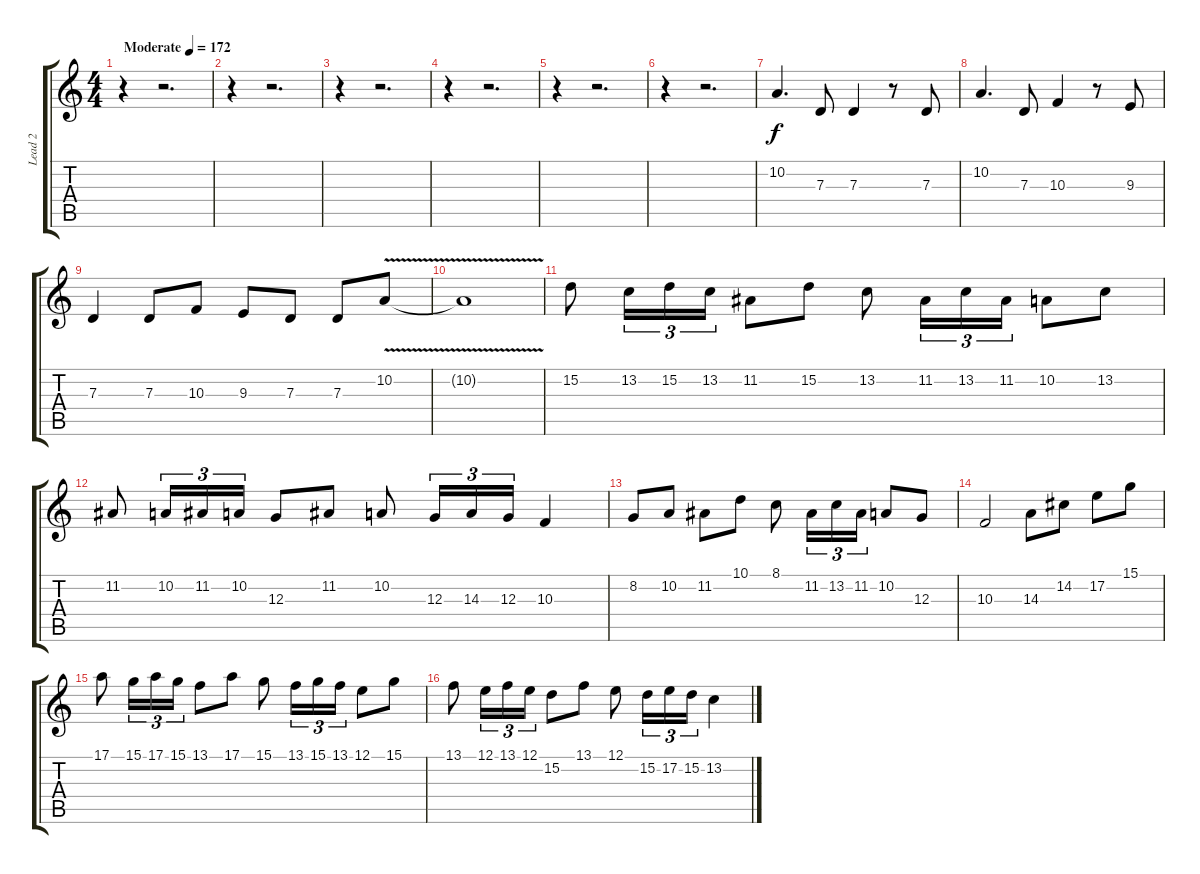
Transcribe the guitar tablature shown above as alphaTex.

\track ("Lead 2" "Lead 2") {instrument acousticgrandpiano}
\staff {score tabs}
\tuning (E4 B3 G3 D3 A2 E2) {hide}
\ts (4 4)
\tempo (172 "Moderate")
\clef g2
\ks c
r.4{dy f instrument acousticgrandpiano} r.2{d} |
r.4 r.2{d} |
r.4 r.2{d} |
r.4 r.2{d} |
r.4 r.2{d} |
r.4 r.2{d} |
10.2.4{d} 7.3.8 7.3.4 r.8 7.3.8 |
10.2.4{d} 7.3.8 10.3.4 r.8 9.3.8 |
7.3.4 7.3.8 10.3.8 9.3.8 7.3.8 7.3.8 10.2{v}.8 |
10.2{v t}.1 |
15.2.8 13.2.16{tu (3 2)} 15.2.16{tu (3 2)} 13.2.16{tu (3 2)} 11.2.8 15.2.8 13.2.8 11.2.16{tu (3 2)} 13.2.16{tu (3 2)} 11.2.16{tu (3 2)} 10.2.8 13.2.8 |
11.2.8 10.2.16{tu (3 2)} 11.2.16{tu (3 2)} 10.2.16{tu (3 2)} 12.3.8 11.2.8 10.2.8 12.3.16{tu (3 2)} 14.3.16{tu (3 2)} 12.3.16{tu (3 2)} 10.3.4 |
8.2.8 10.2.8 11.2.8 10.1.8 8.1.8 11.2.16{tu (3 2)} 13.2.16{tu (3 2)} 11.2.16{tu (3 2)} 10.2.8 12.3.8 |
10.3.2 14.3.8 14.2.8 17.2.8 15.1.8 |
17.1.8 15.1.16{tu (3 2)} 17.1.16{tu (3 2)} 15.1.16{tu (3 2)} 13.1.8 17.1.8 15.1.8 13.1.16{tu (3 2)} 15.1.16{tu (3 2)} 13.1.16{tu (3 2)} 12.1.8 15.1.8 |
13.1.8 12.1.16{tu (3 2)} 13.1.16{tu (3 2)} 12.1.16{tu (3 2)} 15.2.8 13.1.8 12.1.8 15.2.16{tu (3 2)} 17.2.16{tu (3 2)} 15.2.16{tu (3 2)} 13.2.4
